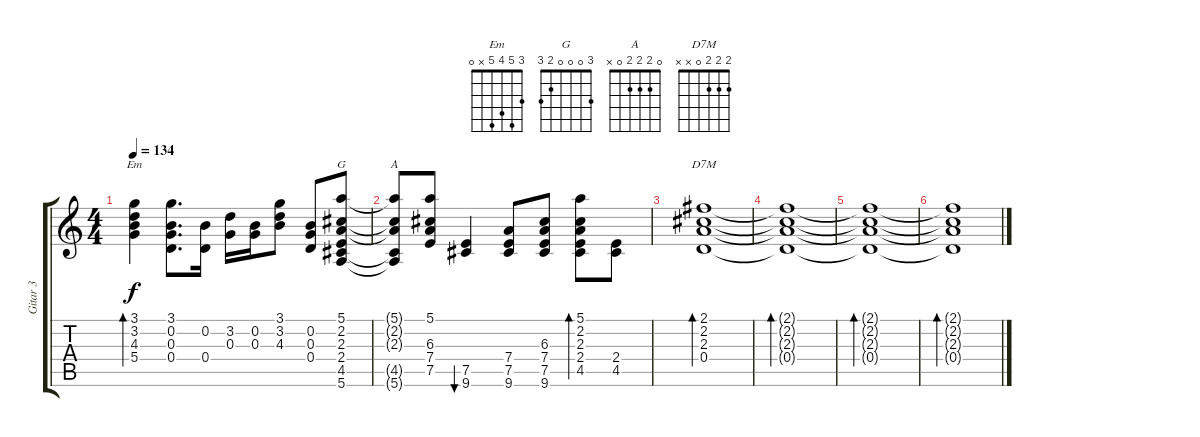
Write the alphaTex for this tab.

\track ("Gitar 3" "Gitar 3") {instrument electricguitarclean}
\staff {score tabs}
\tuning (E4 B3 G3 D3 A2 E2) {hide}
\chord ("Em" 3 5 4 5 x 0)
\chord ("G" 3 0 0 0 2 3)
\chord ("A" 0 2 2 2 0 x)
\chord ("D7M" 2 2 2 0 x x)
\ts (4 4)
\tempo 134
\clef g2
\ks c
(3.1 3.2 4.3 5.4).4{bd 120 ch "Em" dy f} (3.1 0.2 0.3 0.4).8{d} (0.2 0.4).16 (3.2 0.3).16 (0.2 0.3).16 (3.1 3.2 4.3).8 (0.2 0.3 0.4).8 (5.1 2.2 2.3 2.4 4.5 5.6).8{ch "G"} |
(5.1{t} 2.2{t} 2.3{t} 4.5{t} 5.6{t}).8{ch "A"} (5.1 6.3 7.4 7.5).8 (7.5 9.6).4{bu 120} (7.4 7.5 9.6).8 (6.3 7.4 7.5 9.6).8 (5.1 2.2 2.3 2.4 4.5).8{bd 120} (2.4 4.5).8 |
\section ("" "")
(2.1 2.2 2.3 0.4).1{bd 480 ch "D7M"} |
(2.1{t} 2.2{t} 2.3{t} 0.4{t}).1{bd 480} |
(2.1{t} 2.2{t} 2.3{t} 0.4{t}).1{bd 480} |
(2.1{t} 2.2{t} 2.3{t} 0.4{t}).1{bd 480}
